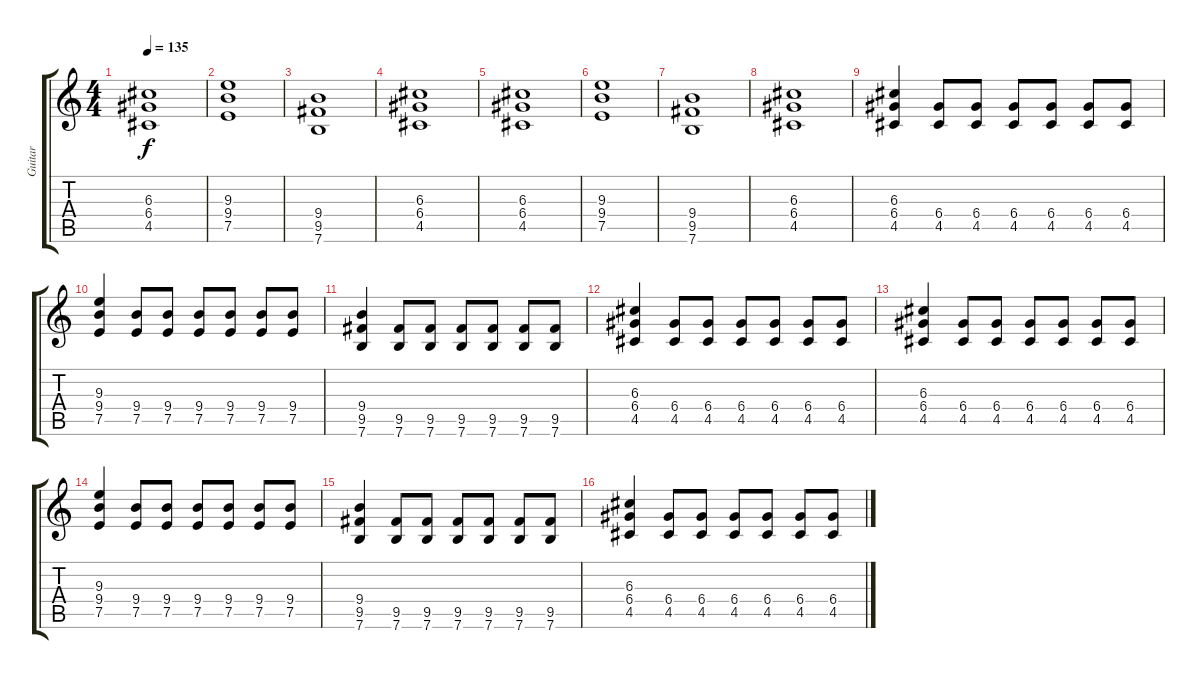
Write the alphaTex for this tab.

\track ("Guitar" "Guitar") {instrument distortionguitar}
\staff {score tabs}
\tuning (E4 B3 G3 D3 A2 E2) {hide}
\ts (4 4)
\tempo 135
\clef g2
\ks c
(6.3 6.4 4.5).1{dy f} |
(9.3 9.4 7.5).1 |
(9.4 9.5 7.6).1 |
(6.3 6.4 4.5).1 |
(6.3 6.4 4.5).1 |
(9.3 9.4 7.5).1 |
(9.4 9.5 7.6).1 |
(6.3 6.4 4.5).1 |
(6.3 6.4 4.5).4 (6.4 4.5).8 (6.4 4.5).8 (6.4 4.5).8 (6.4 4.5).8 (6.4 4.5).8 (6.4 4.5).8 |
(9.3 9.4 7.5).4 (9.4 7.5).8 (9.4 7.5).8 (9.4 7.5).8 (9.4 7.5).8 (9.4 7.5).8 (9.4 7.5).8 |
(9.4 9.5 7.6).4 (9.5 7.6).8 (9.5 7.6).8 (9.5 7.6).8 (9.5 7.6).8 (9.5 7.6).8 (9.5 7.6).8 |
(6.3 6.4 4.5).4 (6.4 4.5).8 (6.4 4.5).8 (6.4 4.5).8 (6.4 4.5).8 (6.4 4.5).8 (6.4 4.5).8 |
(6.3 6.4 4.5).4 (6.4 4.5).8 (6.4 4.5).8 (6.4 4.5).8 (6.4 4.5).8 (6.4 4.5).8 (6.4 4.5).8 |
(9.3 9.4 7.5).4 (9.4 7.5).8 (9.4 7.5).8 (9.4 7.5).8 (9.4 7.5).8 (9.4 7.5).8 (9.4 7.5).8 |
(9.4 9.5 7.6).4 (9.5 7.6).8 (9.5 7.6).8 (9.5 7.6).8 (9.5 7.6).8 (9.5 7.6).8 (9.5 7.6).8 |
(6.3 6.4 4.5).4 (6.4 4.5).8 (6.4 4.5).8 (6.4 4.5).8 (6.4 4.5).8 (6.4 4.5).8 (6.4 4.5).8
